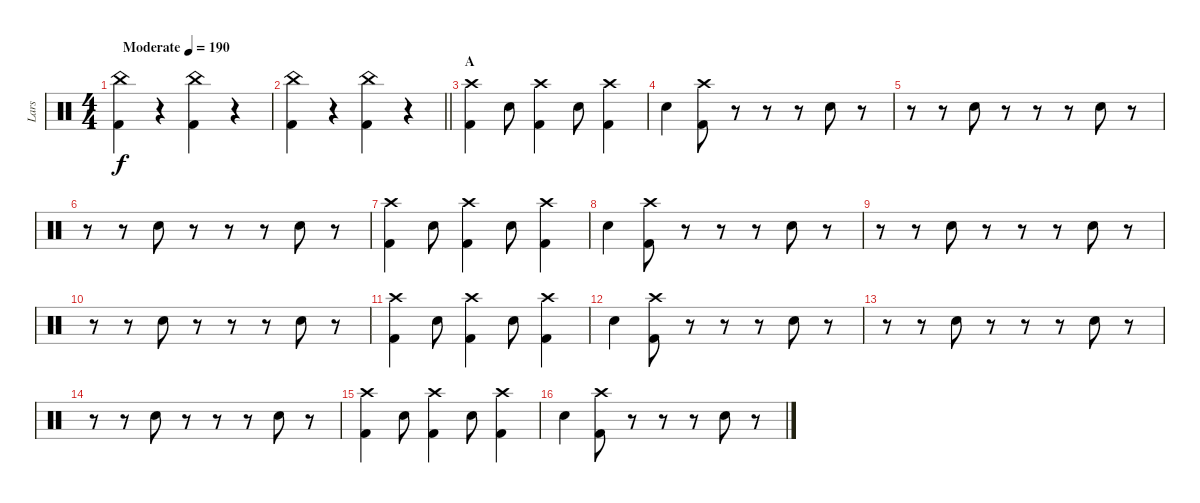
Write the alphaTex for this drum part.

\track ("Lars" "Lars") {instrument percussion}
\staff {score}
\articulation defaults
\ts (4 4)
\tempo (190 "Moderate")
\clef neutral
\ks c
("China (hit)" "Kick (hit) 2").4{dy f} r.4 ("China (hit)" "Kick (hit) 2").4 r.4 |
\barLineRight lightlight
("China (hit)" "Kick (hit) 2").4 r.4 ("China (hit)" "Kick (hit) 2").4 r.4 |
\section ("" "A")
("Crash high (hit)" "Kick (hit) 2").4 "Electric Snare (hit)".8 ("Crash high (hit)" "Kick (hit) 2").4 "Electric Snare (hit)".8 ("Crash high (hit)" "Kick (hit) 2").4 |
"Electric Snare (hit)".4 ("Crash high (hit)" "Kick (hit) 2").8 r.8 r.8 r.8 "Electric Snare (hit)".8 r.8 |
r.8 r.8 "Electric Snare (hit)".8 r.8 r.8 r.8 "Electric Snare (hit)".8 r.8 |
r.8 r.8 "Electric Snare (hit)".8 r.8 r.8 r.8 "Electric Snare (hit)".8 r.8 |
("Crash high (hit)" "Kick (hit) 2").4 "Electric Snare (hit)".8 ("Crash high (hit)" "Kick (hit) 2").4 "Electric Snare (hit)".8 ("Crash high (hit)" "Kick (hit) 2").4 |
"Electric Snare (hit)".4 ("Crash high (hit)" "Kick (hit) 2").8 r.8 r.8 r.8 "Electric Snare (hit)".8 r.8 |
r.8 r.8 "Electric Snare (hit)".8 r.8 r.8 r.8 "Electric Snare (hit)".8 r.8 |
r.8 r.8 "Electric Snare (hit)".8 r.8 r.8 r.8 "Electric Snare (hit)".8 r.8 |
("Crash high (hit)" "Kick (hit) 2").4 "Electric Snare (hit)".8 ("Crash high (hit)" "Kick (hit) 2").4 "Electric Snare (hit)".8 ("Crash high (hit)" "Kick (hit) 2").4 |
"Electric Snare (hit)".4 ("Crash high (hit)" "Kick (hit) 2").8 r.8 r.8 r.8 "Electric Snare (hit)".8 r.8 |
r.8 r.8 "Electric Snare (hit)".8 r.8 r.8 r.8 "Electric Snare (hit)".8 r.8 |
r.8 r.8 "Electric Snare (hit)".8 r.8 r.8 r.8 "Electric Snare (hit)".8 r.8 |
("Crash high (hit)" "Kick (hit) 2").4 "Electric Snare (hit)".8 ("Crash high (hit)" "Kick (hit) 2").4 "Electric Snare (hit)".8 ("Crash high (hit)" "Kick (hit) 2").4 |
"Electric Snare (hit)".4 ("Crash high (hit)" "Kick (hit) 2").8 r.8 r.8 r.8 "Electric Snare (hit)".8 r.8
